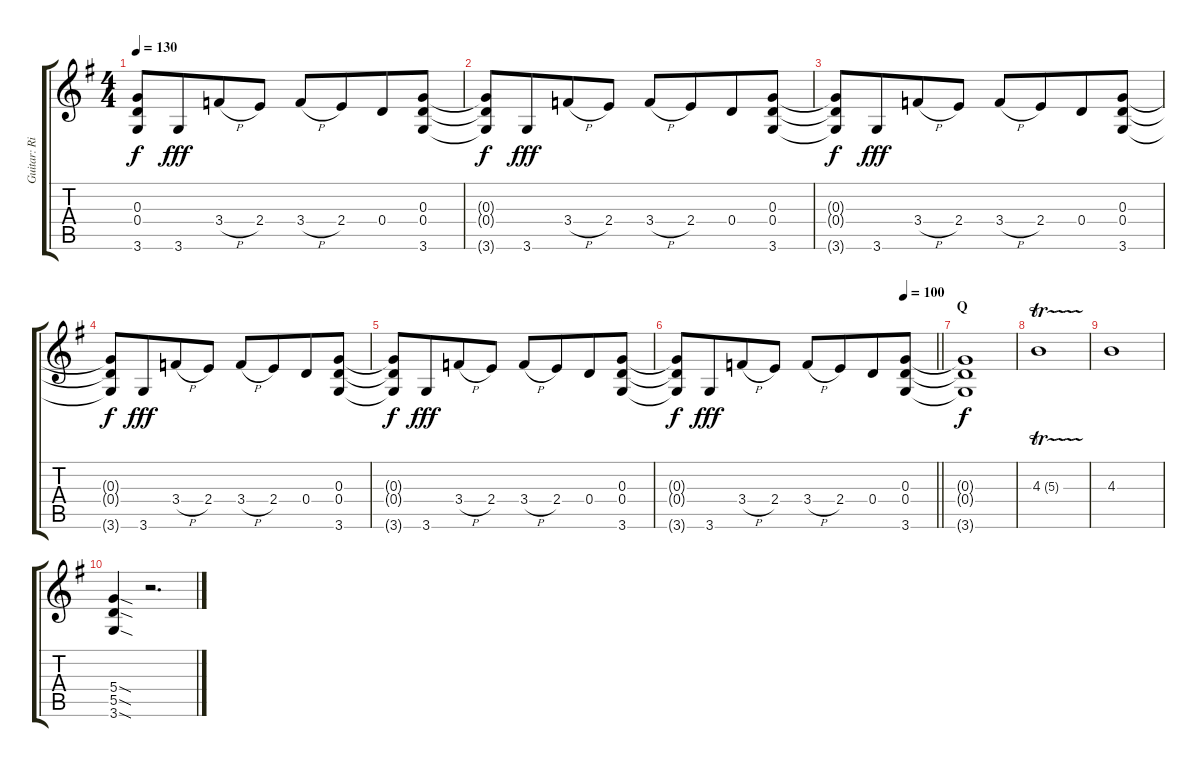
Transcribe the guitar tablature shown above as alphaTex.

\track ("Guitar: Ritchie" "Guitar: Ri") {instrument distortionguitar}
\staff {score tabs}
\tuning (E4 B3 G3 D3 A2 E2) {hide}
\ts (4 4)
\tempo 130
\clef g2
\ks g
(0.3{t} 0.4{t} 3.6{t}).8{dy f} 3.6.8{dy fff beam merge} 3.4{h}.8 2.4.8 3.4{h}.8 2.4.8{beam merge} 0.4.8 (0.3 0.4 3.6).8 |
(0.3{t} 0.4{t} 3.6{t}).8{dy f} 3.6.8{dy fff beam merge} 3.4{h}.8 2.4.8 3.4{h}.8 2.4.8{beam merge} 0.4.8 (0.3 0.4 3.6).8 |
(0.3{t} 0.4{t} 3.6{t}).8{dy f} 3.6.8{dy fff beam merge} 3.4{h}.8 2.4.8 3.4{h}.8 2.4.8{beam merge} 0.4.8 (0.3 0.4 3.6).8 |
(0.3{t} 0.4{t} 3.6{t}).8{dy f} 3.6.8{dy fff beam merge} 3.4{h}.8 2.4.8 3.4{h}.8 2.4.8{beam merge} 0.4.8 (0.3 0.4 3.6).8 |
(0.3{t} 0.4{t} 3.6{t}).8{dy f} 3.6.8{dy fff beam merge} 3.4{h}.8 2.4.8 3.4{h}.8 2.4.8{beam merge} 0.4.8 (0.3 0.4 3.6).8 |
\tempo (100 0.875)
\barLineRight lightlight
(0.3{t} 0.4{t} 3.6{t}).8{dy f} 3.6.8{dy fff beam merge} 3.4{h}.8 2.4.8 3.4{h}.8 2.4.8{beam merge} 0.4.8 (0.3 0.4 3.6).8 |
\section ("" "Q")
(0.3{t} 0.4{t} 3.6{t}).1{dy f} |
4.3{tr (5 32)}.1 |
4.3.1 |
(5.4{sod} 5.5{sod} 3.6{sod}).4 r.2{d}
